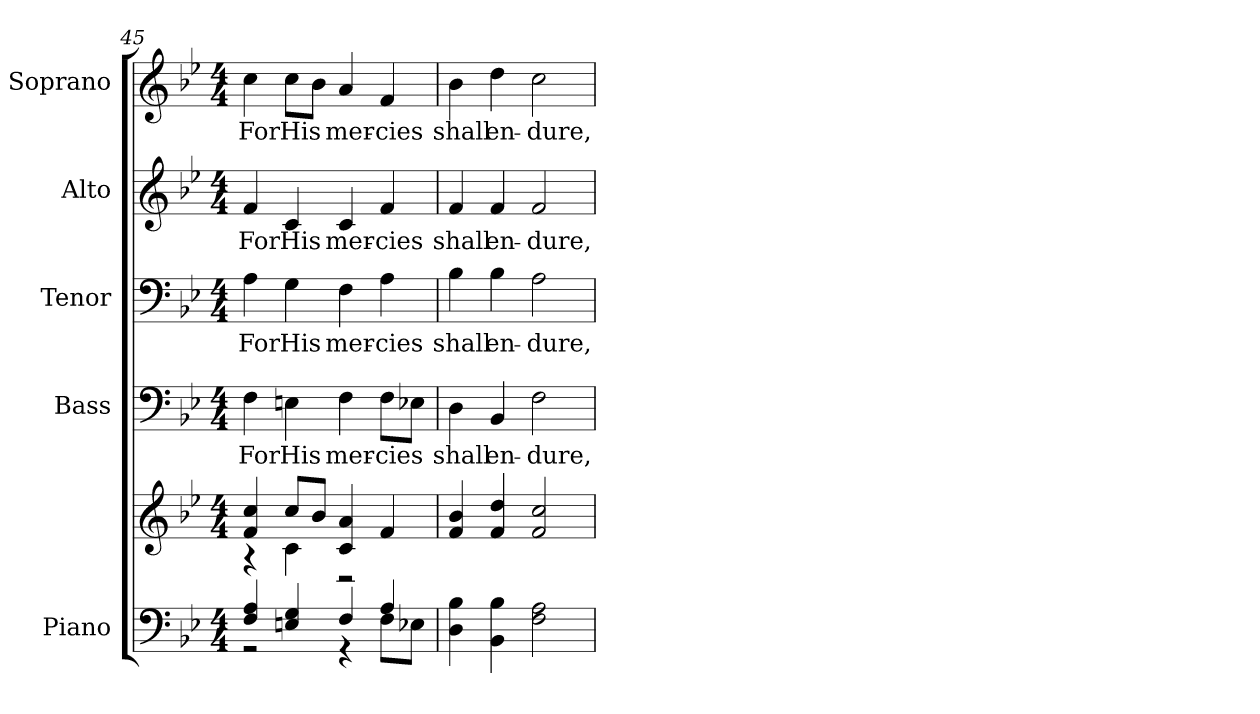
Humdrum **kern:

**kern	**kern	**kern	**text	**kern	**text	**kern	**text	**kern	**text
*part5	*part5	*part4	*part4	*part3	*part3	*part2	*part2	*part1	*part1
*staff6	*staff5	*staff4	*staff4	*staff3	*staff3	*staff2	*staff2	*staff1	*staff1
*I"Piano	*	*I"Bass	*	*I"Tenor	*	*I"Alto	*	*I"Soprano	*
*I'Pno.	*	*I'B.	*	*I'T.	*	*I'A.	*	*I'S.	*
!!LO:PB:g=z
*clefF4	*clefG2	*clefF4	*	*clefF4	*	*clefG2	*	*clefG2	*
*k[b-e-]	*k[b-e-]	*k[b-e-]	*	*k[b-e-]	*	*k[b-e-]	*	*k[b-e-]	*
*B-:	*B-:	*B-:	*	*B-:	*	*B-:	*	*B-:	*
*M4/4	*M4/4	*M4/4	*	*M4/4	*	*M4/4	*	*M4/4	*
=45	=45	=45	=45	=45	=45	=45	=45	=45	=45
*^	*^	*	*	*	*	*	*	*	*
!	!	!	!	!	!LO:LY:b:color=#000000	!	!	!	!	!	!
!	!	!	!	!	!	!	!LO:LY:b:color=#000000	!	!	!	!
!	!	!	!	!	!	!	!	!	!LO:LY:b:color=#000000	!	!
!	!	!	!	!	!	!	!	!	!	!	!LO:LY:b:color=#000000
4Fi/ 4Ai	2r	4fi/ 4cci	4r	4Fi\	For	4Ai\	For	4fi/	For	4cci\	For
!	!	!	!	!	!LO:LY:b:color=#000000	!	!	!	!	!	!
!	!	!	!	!	!	!	!LO:LY:b:color=#000000	!	!	!	!
!	!	!	!	!	!	!	!	!	!LO:LY:b:color=#000000	!	!
!	!	!	!	!	!	!	!	!	!	!	!LO:LY:b:color=#000000
4Eni/ 4Gi	.	8cci/L	4ci\	4Eni\	His	4Gi\	His	4ci/	His	8cci\L	His
.	.	8b-i/J	.	.	.	.	.	.	.	8b-i\J	.
!	!	!	!	!	!LO:LY:b:color=#000000	!	!	!	!	!	!
!	!	!	!	!	!	!	!LO:LY:b:color=#000000	!	!	!	!
!	!	!	!	!	!	!	!	!	!LO:LY:b:color=#000000	!	!
!	!	!	!	!	!	!	!	!	!	!	!LO:LY:b:color=#000000
4Fi/	4r	4ci/ 4ai	2r	4Fi\	mer-	4Fi\	mer-	4ci/	mer-	4ai/	mer-
!	!	!	!	!	!LO:LY:b:color=#000000	!	!	!	!	!	!
!	!	!	!	!	!	!	!LO:LY:b:color=#000000	!	!	!	!
!	!	!	!	!	!	!	!	!	!LO:LY:b:color=#000000	!	!
!	!	!	!	!	!	!	!	!	!	!	!LO:LY:b:color=#000000
4Ai/	8Fi\L	4fi/	.	8Fi\L	-cies	4Ai\	-cies	4fi/	-cies	4fi/	-cies
.	8E-Xi\J	.	.	8E-Xi\J	.	.	.	.	.	.	.
*v	*v	*	*	*	*	*	*	*	*	*	*
*	*v	*v	*	*	*	*	*	*	*	*
=46	=46	=46	=46	=46	=46	=46	=46	=46	=46
*^	*	*	*	*	*	*	*	*	*
!	!	!	!	!LO:LY:b:color=#000000	!	!	!	!	!	!
*v	*v	*	*	*	*	*	*	*	*	*
*^	*	*	*	*	*	*	*	*	*
!	!	!	!	!	!	!LO:LY:b:color=#000000	!	!	!	!
*v	*v	*	*	*	*	*	*	*	*	*
*^	*	*	*	*	*	*	*	*	*
!	!	!	!	!	!	!	!	!LO:LY:b:color=#000000	!	!
*v	*v	*	*	*	*	*	*	*	*	*
*^	*	*	*	*	*	*	*	*	*
!	!	!	!	!	!	!	!	!	!	!LO:LY:b:color=#000000
*v	*v	*	*	*	*	*	*	*	*	*
4Di\ 4B-i	4fi/ 4b-i	4Di\	shall	4B-i\	shall	4fi/	shall	4b-i\	shall
!	!	!	!LO:LY:b:color=#000000	!	!	!	!	!	!
!	!	!	!	!	!LO:LY:b:color=#000000	!	!	!	!
!	!	!	!	!	!	!	!LO:LY:b:color=#000000	!	!
!	!	!	!	!	!	!	!	!	!LO:LY:b:color=#000000
4BB-i\ 4B-i	4fi/ 4ddi	4BB-i/	en-	4B-i\	en-	4fi/	en-	4ddi\	en-
!	!	!	!LO:LY:b:color=#000000	!	!	!	!	!	!
!	!	!	!	!	!LO:LY:b:color=#000000	!	!	!	!
!	!	!	!	!	!	!	!LO:LY:b:color=#000000	!	!
!	!	!	!	!	!	!	!	!	!LO:LY:b:color=#000000
2Fi\ 2Ai	2fi/ 2cci	2Fi\	-dure,	2Ai\	-dure,	2fi/	-dure,	2cci\	-dure,
=	=	=	=	=	=	=	=	=	=
*-	*-	*-	*-	*-	*-	*-	*-	*-	*-
